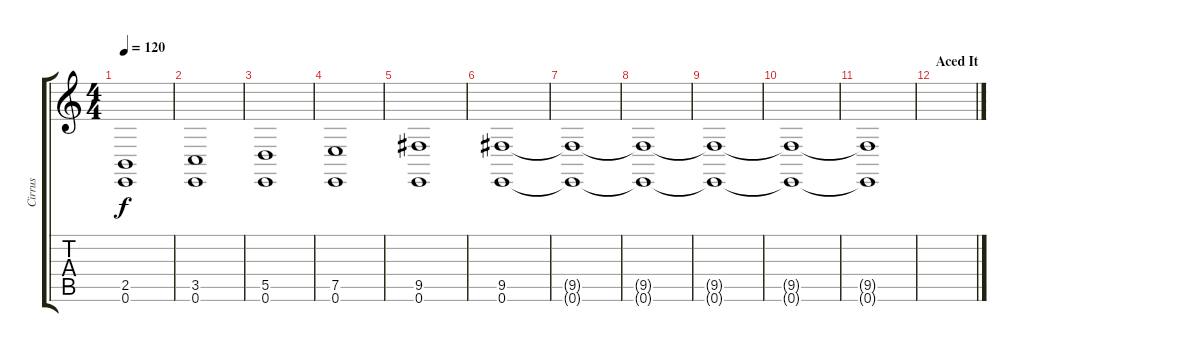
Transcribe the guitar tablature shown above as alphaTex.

\track ("Cirrus" "Cirrus") {instrument stringensemble1}
\staff {score tabs}
\tuning (E4 B3 G3 D3 A2 E2) {hide}
\ts (4 4)
\tempo 120
\clef g2
\ks c
(2.5 0.6).1{dy f} |
(3.5 0.6).1 |
(5.5 0.6).1 |
(7.5 0.6).1 |
(9.5 0.6).1 |
(9.5 0.6).1{volume 10} |
(9.5{t} 0.6{t}).1 |
(9.5{t} 0.6{t}).1 |
(9.5{t} 0.6{t}).1 |
(9.5{t} 0.6{t}).1 |
(9.5{t} 0.6{t}).1 |
\section ("" "Aced It")
